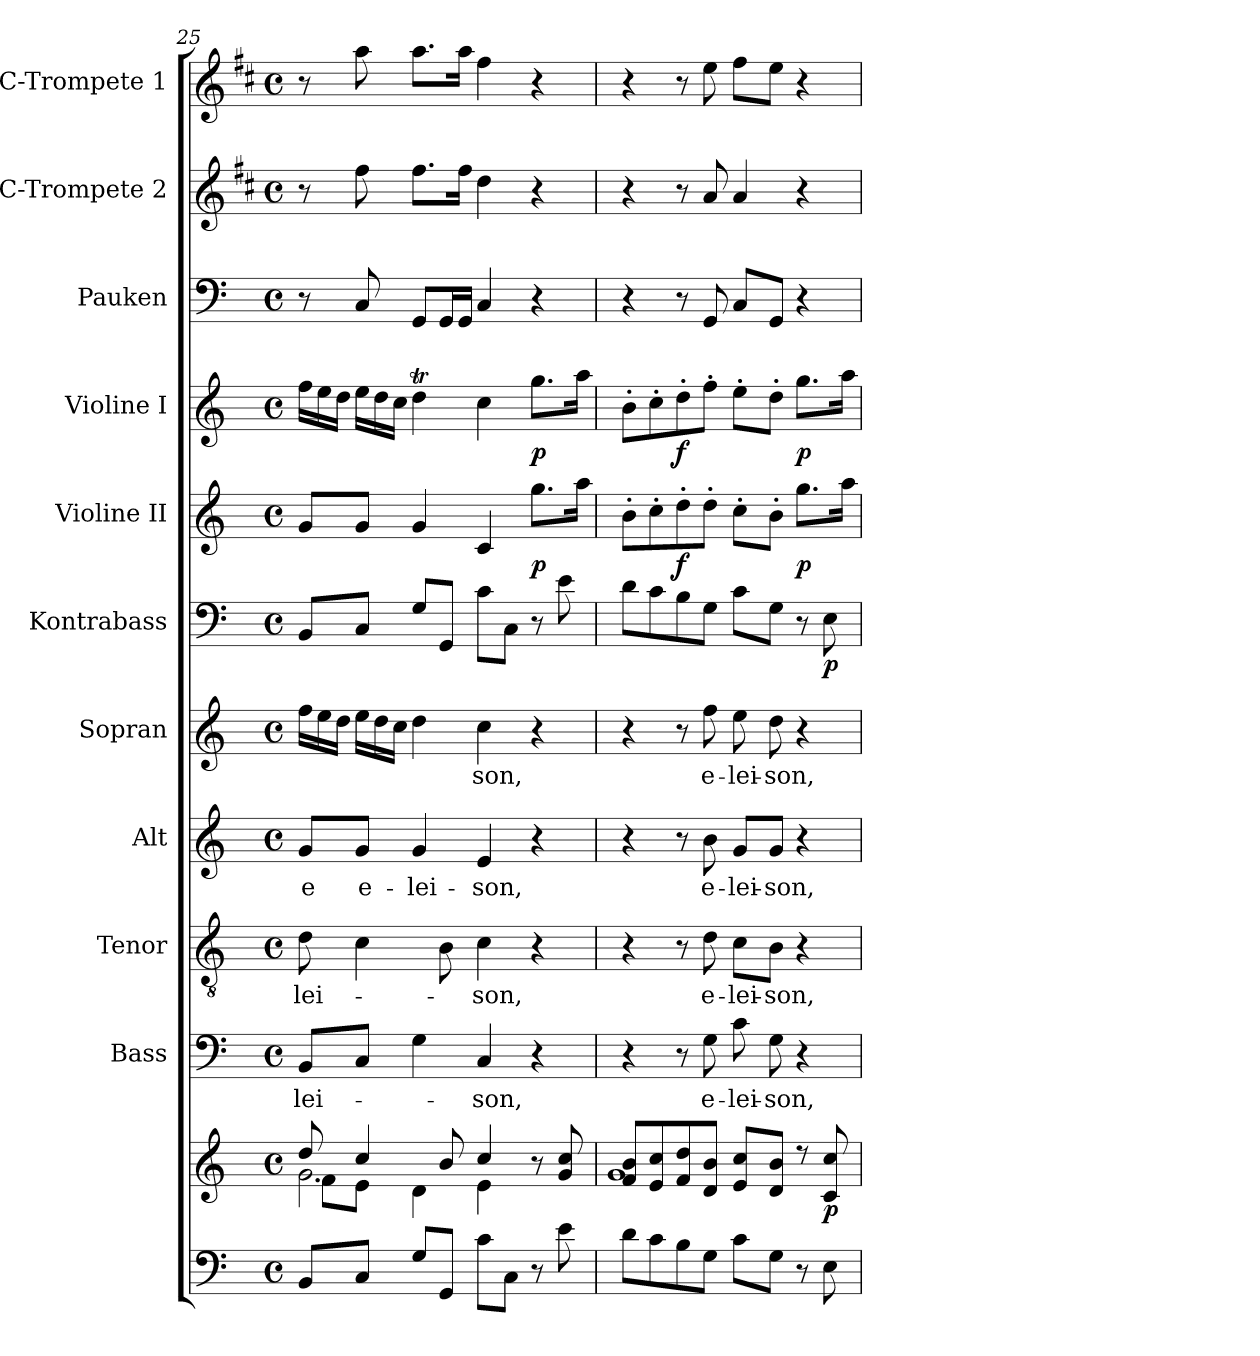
**kern	**kern	**dynam	**kern	**text	**kern	**text	**kern	**text	**kern	**text	**kern	**dynam	**kern	**dynam	**kern	**dynam	**kern	**kern	**kern
*part11	*part11	*part11	*part10	*part10	*part9	*part9	*part8	*part8	*part7	*part7	*part6	*part6	*part5	*part5	*part4	*part4	*part3	*part2	*part1
*staff12	*staff11	*staff11/12	*staff10	*staff10	*staff9	*staff9	*staff8	*staff8	*staff7	*staff7	*staff6	*staff6	*staff5	*staff5	*staff4	*staff4	*staff3	*staff2	*staff1
*	*	*	*I"Bass	*	*I"Tenor	*	*I"Alt	*	*I"Sopran	*	*I"Kontrabass	*	*I"Violine II	*	*I"Violine I	*	*I"Pauken	*I"C-Trompete 2	*I"C-Trompete 1
*	*	*	*I'B.	*	*I'T.	*	*I'A.	*	*I'S.	*	*I'Kb.	*	*I'Vl. II	*	*I'Vl. I	*	*I'Pk.	*I'C Trp. 2	*I'C Trp. 1
*clefF4	*clefG2	*	*clefF4	*	*clefGv2	*	*clefG2	*	*clefG2	*	*clefF4	*	*clefG2	*	*clefG2	*	*clefF4	*clefG2	*clefG2
*	*	*	*	*	*	*	*	*	*	*	*ITrd7c12	*	*	*	*	*	*	*ITrd1c2	*ITrd1c2
*k[]	*k[]	*	*k[]	*	*k[]	*	*k[]	*	*k[]	*	*k[]	*	*k[]	*	*k[]	*	*k[]	*k[]	*k[]
*C:	*C:	*	*C:	*	*C:	*	*C:	*	*C:	*	*C:	*	*C:	*	*C:	*	*C:	*C:	*C:
*M4/4	*M4/4	*	*M4/4	*	*M4/4	*	*M4/4	*	*M4/4	*	*M4/4	*	*M4/4	*	*M4/4	*	*M4/4	*M4/4	*M4/4
*met(c)	*met(c)	*	*met(c)	*	*met(c)	*	*met(c)	*	*met(c)	*	*met(c)	*	*met(c)	*	*met(c)	*	*met(c)	*met(c)	*met(c)
=25	=25	=25	=25	=25	=25	=25	=25	=25	=25	=25	=25	=25	=25	=25	=25	=25	=25	=25	=25
*	*^	*	*	*	*	*	*	*	*	*	*	*	*	*	*	*	*	*	*
*	*	*^	*	*	*	*	*	*	*	*	*	*	*	*	*	*	*	*	*	*
!	!	!	!	!	!	!LO:LY:b	!	!LO:LY:b	!	!LO:LY:b	!	!	!	!	!	!	!	!	!	!	!
*	*	*	*	*	*	*	*	*	*	*	*Xtuplet	*	*	*	*	*	*Xtuplet	*	*	*	*
8BB/L	8dd/	2.g\	8f\L	.	8BB/L	-lei-	8d\	-lei-	8g/L	-e	24ff\LL	.	8BBB/L	.	8g/L	.	24ff\LL	.	8r	8r	8r
.	.	.	.	.	.	.	.	.	.	.	24ee\	.	.	.	.	.	24ee\	.	.	.	.
.	.	.	.	.	.	.	.	.	.	.	24dd\JJ	.	.	.	.	.	24dd\JJ	.	.	.	.
!	!	!	!	!	!	!	!	!	!	!LO:LY:b	!	!	!	!	!	!	!	!	!	!	!
8C/J	4cc/	.	8e\J	.	8C/J	.	4c\	.	8g/J	e-	24ee\LL	.	8CC/J	.	8g/J	.	24ee\LL	.	8C/	8ee\	8gg\
.	.	.	.	.	.	.	.	.	.	.	24dd\	.	.	.	.	.	24dd\	.	.	.	.
.	.	.	.	.	.	.	.	.	.	.	24cc\JJ	.	.	.	.	.	24cc\JJ	.	.	.	.
!	!	!	!	!	!	!	!	!	!	!LO:LY:b	!	!	!	!	!	!	!	!	!	!	!
8G/L	.	.	4d\	.	4G\	.	.	.	4g/	-lei-	4dd\	.	8GG/L	.	4g/	.	4ddT\	.	8GG/L	8.ee\L	8.gg\L
8GG/J	8b/	.	.	.	.	.	8B\	.	.	.	.	.	8GGG/J	.	.	.	.	.	16GG/L	.	.
.	.	.	.	.	.	.	.	.	.	.	.	.	.	.	.	.	.	.	16GG/JJ	16ee\Jk	16gg\Jk
!	!	!	!	!	!	!LO:LY:b	!	!LO:LY:b	!	!LO:LY:b	!	!LO:LY:b	!	!	!	!	!	!	!	!	!
8c\L	4cc/	.	4e\	.	4C/	-son,	4c\	-son,	4e/	-son,	4cc\	-son,	8C\L	.	4c/	.	4cc\	.	4C/	4cc\	4ee\
8C\J	.	.	.	.	.	.	.	.	.	.	.	.	8CC\J	.	.	.	.	.	.	.	.
!	!	!	!	!	!	!	!	!	!	!	!	!	!	!	!	!LO:DY:b	!	!LO:DY:b	!	!	!
8r	8r	4ryy	4ryy	.	4r	.	4r	.	4r	.	4r	.	8r	.	8.gg\L	p	8.gg\L	p	4r	4r	4r
8e\	8g/ 8cc/	.	.	.	.	.	.	.	.	.	.	.	8E\	.	.	.	.	.	.	.	.
.	.	.	.	.	.	.	.	.	.	.	.	.	.	.	16aa\Jk	.	16aa\Jk	.	.	.	.
*	*	*v	*v	*	*	*	*	*	*	*	*	*	*	*	*	*	*	*	*	*	*
!!LO:PB:g=z
=26	=26	=26	=26	=26	=26	=26	=26	=26	=26	=26	=26	=26	=26	=26	=26	=26	=26	=26	=26	=26
8d\L	8f/ 8b/L	1g	.	4r	.	4r	.	4r	.	4r	.	8D\L	.	8b'>\L	.	8b'>\L	.	4r	4r	4r
8c\	8e/ 8cc/	.	.	.	.	.	.	.	.	.	.	8C\	.	8cc'>\	.	8cc'>\	.	.	.	.
!	!	!	!	!	!	!	!	!	!	!	!	!	!	!	!LO:DY:b	!	!LO:DY:b	!	!	!
8B\	8f/ 8dd/	.	.	8r	.	8r	.	8r	.	8r	.	8BB\	.	8dd'>\	f	8dd'>\	f	8r	8r	8r
!	!	!	!	!	!LO:LY:b	!	!LO:LY:b	!	!LO:LY:b	!	!LO:LY:b	!	!	!	!	!	!	!	!	!
8G\J	8d/ 8b/J	.	.	8G\	e-	8d\	e-	8b\	e-	8ff\	e-	8GG\J	.	8dd'>\J	.	8ff'>\J	.	8GG/	8g/	8dd\
!	!	!	!	!	!LO:LY:b	!	!LO:LY:b	!	!LO:LY:b	!	!LO:LY:b	!	!	!	!	!	!	!	!	!
8c\L	8e/ 8cc/L	.	.	8c\	-lei-	8c\L	-lei-	8g/L	-lei-	8ee\	-lei-	8C\L	.	8cc'>\L	.	8ee'>\L	.	8C/L	4g/	8ee\L
!	!	!	!	!	!LO:LY:b	!	!LO:LY:b	!	!LO:LY:b	!	!LO:LY:b	!	!	!	!	!	!	!	!	!
8G\J	8d/ 8b/J	.	.	8G\	-son,	8B\J	-son,	8g/J	-son,	8dd\	-son,	8GG\J	.	8b'>\J	.	8dd'>\J	.	8GG/J	.	8dd\J
!	!	!	!	!	!	!	!	!	!	!	!	!	!	!	!LO:DY:b	!	!LO:DY:b	!	!	!
8r	8r	.	.	4r	.	4r	.	4r	.	4r	.	8r	.	8.gg\L	p	8.gg\L	p	4r	4r	4r
!	!	!	!LO:DY:b	!	!	!	!	!	!	!	!	!	!LO:DY:b	!	!	!	!	!	!	!
8E\	8c/ 8cc/	.	p	.	.	.	.	.	.	.	.	8EE\	p	.	.	.	.	.	.	.
.	.	.	.	.	.	.	.	.	.	.	.	.	.	16aa\Jk	.	16aa\Jk	.	.	.	.
*	*v	*v	*	*	*	*	*	*	*	*	*	*	*	*	*	*	*	*	*	*
=	=	=	=	=	=	=	=	=	=	=	=	=	=	=	=	=	=	=	=
*-	*-	*-	*-	*-	*-	*-	*-	*-	*-	*-	*-	*-	*-	*-	*-	*-	*-	*-	*-
